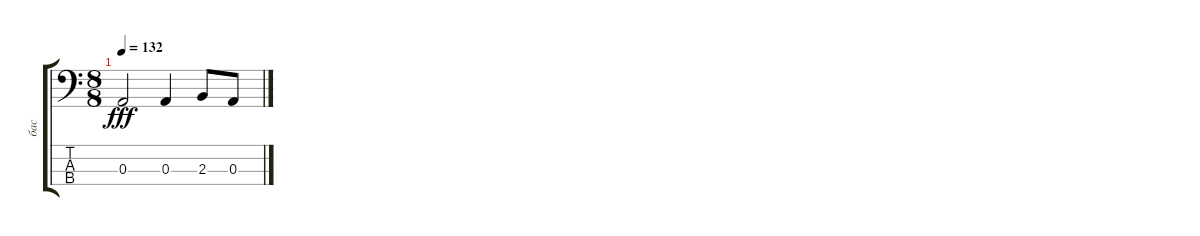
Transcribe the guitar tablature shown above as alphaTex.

\track ("бас" "бас") {instrument fretlessbass}
\staff {score tabs}
\tuning (G2 D2 A1 E1) {hide}
\ts (8 8)
\tempo 132
\clef f4
\ks c
0.3.2{dy fff volume 3} 0.3.4{volume 2} 2.3.8{volume 2} 0.3.8{volume 1}
